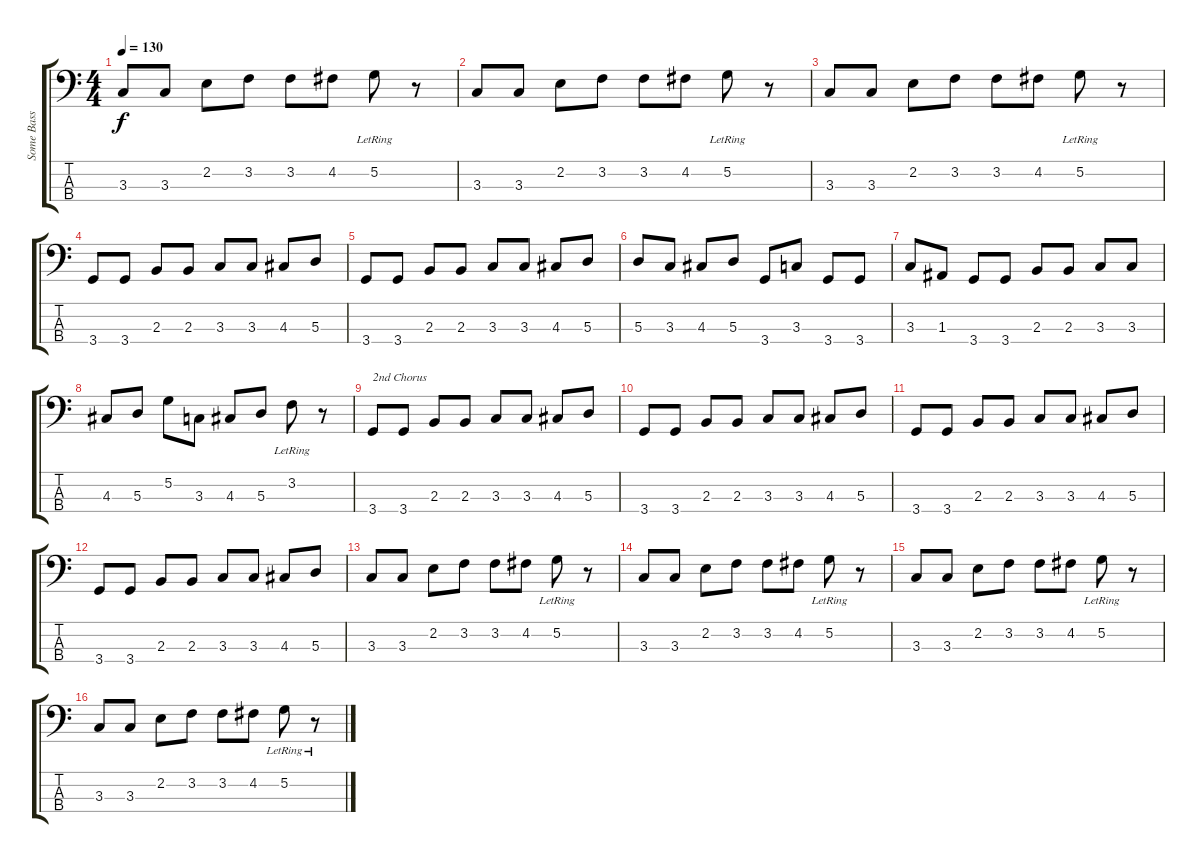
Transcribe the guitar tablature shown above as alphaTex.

\track ("Some Bass Guy - Bass" "Some Bass ") {instrument electricbassfinger}
\staff {score tabs}
\tuning (G2 D2 A1 E1) {hide}
\ts (4 4)
\tempo 130
\clef f4
\ks c
3.3.8{dy f} 3.3.8 2.2.8 3.2.8 3.2.8 4.2.8 5.2{lr}.8 r.8 |
3.3.8 3.3.8 2.2.8 3.2.8 3.2.8 4.2.8 5.2{lr}.8 r.8 |
3.3.8 3.3.8 2.2.8 3.2.8 3.2.8 4.2.8 5.2{lr}.8 r.8 |
3.4.8 3.4.8 2.3.8 2.3.8 3.3.8 3.3.8 4.3.8 5.3.8 |
3.4.8 3.4.8 2.3.8 2.3.8 3.3.8 3.3.8 4.3.8 5.3.8 |
5.3.8 3.3.8 4.3.8 5.3.8 3.4.8 3.3.8 3.4.8 3.4.8 |
3.3.8 1.3.8 3.4.8 3.4.8 2.3.8 2.3.8 3.3.8 3.3.8 |
4.3.8 5.3.8 5.2.8 3.3.8 4.3.8 5.3.8 3.2{lr}.8 r.8 |
3.4.8{txt "2nd Chorus"} 3.4.8 2.3.8 2.3.8 3.3.8 3.3.8 4.3.8 5.3.8 |
3.4.8 3.4.8 2.3.8 2.3.8 3.3.8 3.3.8 4.3.8 5.3.8 |
3.4.8 3.4.8 2.3.8 2.3.8 3.3.8 3.3.8 4.3.8 5.3.8 |
3.4.8 3.4.8 2.3.8 2.3.8 3.3.8 3.3.8 4.3.8 5.3.8 |
3.3.8 3.3.8 2.2.8 3.2.8 3.2.8 4.2.8 5.2{lr}.8 r.8 |
3.3.8 3.3.8 2.2.8 3.2.8 3.2.8 4.2.8 5.2{lr}.8 r.8 |
3.3.8 3.3.8 2.2.8 3.2.8 3.2.8 4.2.8 5.2{lr}.8 r.8 |
3.3.8 3.3.8 2.2.8 3.2.8 3.2.8 4.2.8 5.2{lr}.8 r.8
